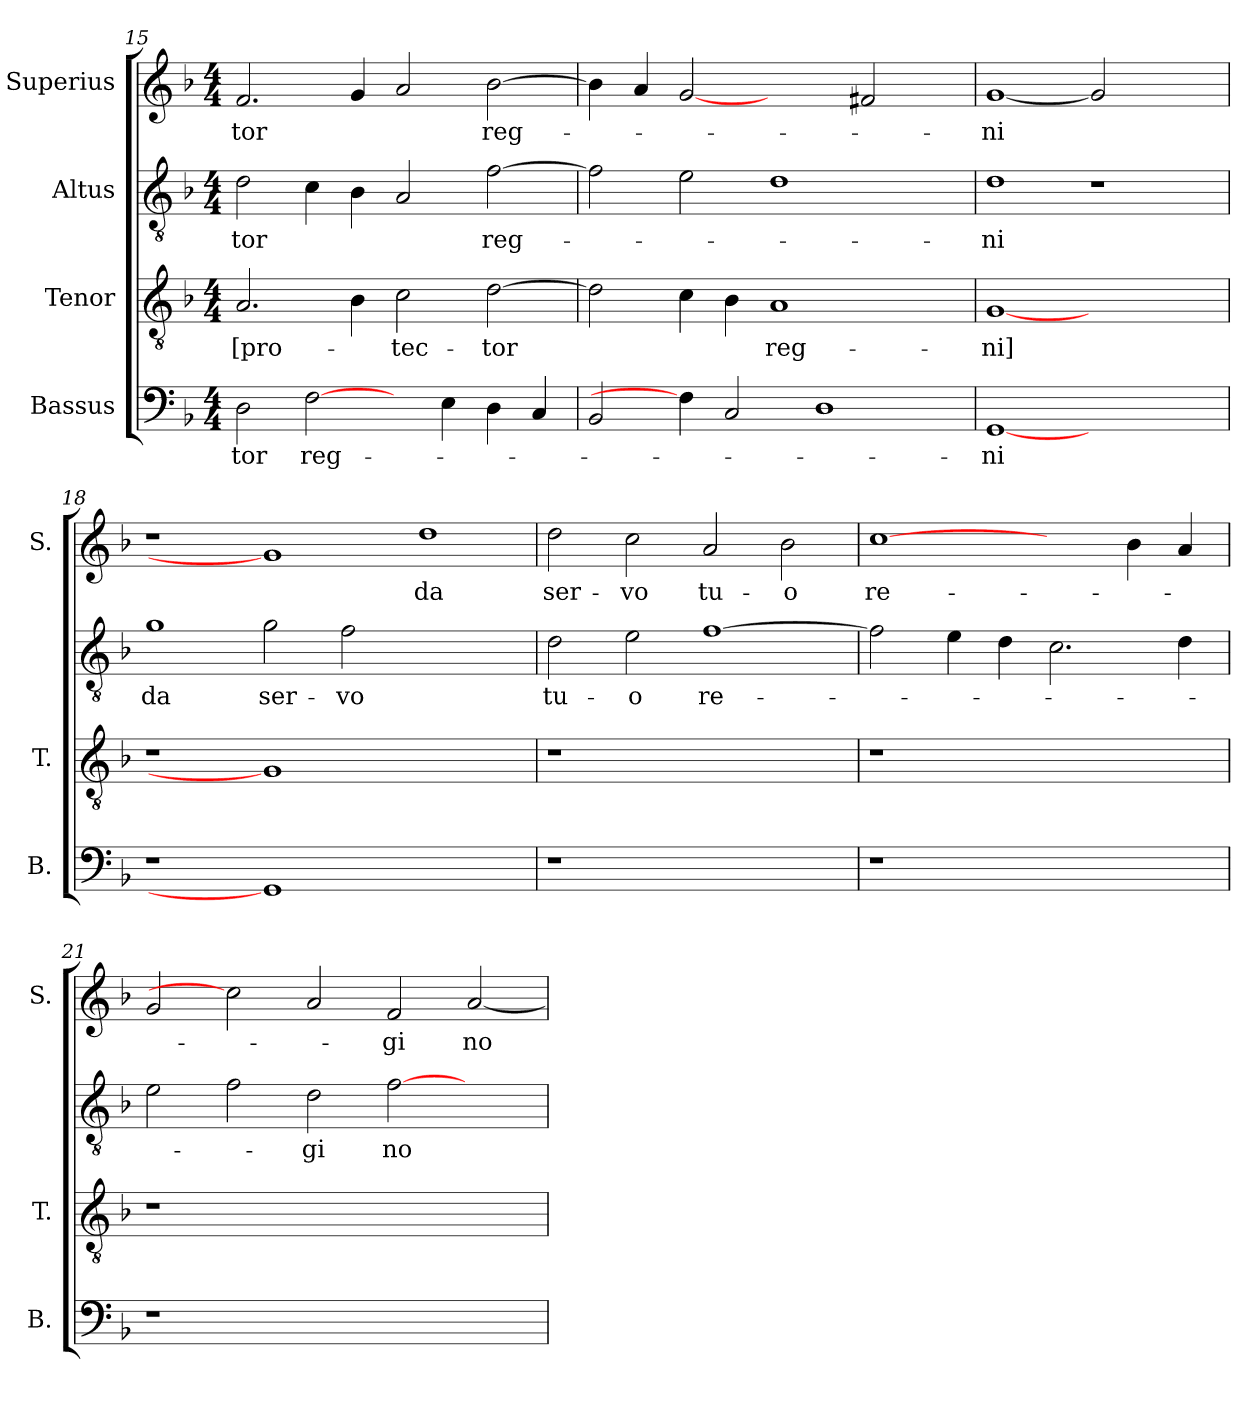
**kern	**text	**kern	**text	**kern	**text	**kern	**text
*part4	*part4	*part3	*part3	*part2	*part2	*part1	*part1
*staff4	*staff4	*staff3	*staff3	*staff2	*staff2	*staff1	*staff1
*I"Bassus	*	*I"Tenor	*	*I"Altus	*	*I"Superius	*
*I'B.	*	*I'T.	*	*	*	*I'S.	*
*clefF4	*	*clefGv2	*	*clefGv2	*	*clefG2	*
*	*	*ITrd7c12	*	*ITrd7c12	*	*	*
*k[b-]	*	*k[b-]	*	*k[b-]	*	*k[b-]	*
*F:	*	*F:	*	*F:	*	*F:	*
*M4/4	*	*M4/4	*	*M4/4	*	*M4/4	*
=15	=15	=15	=15	=15	=15	=15	=15
!	!LO:LY:b:color=#000000	!	!	!	!	!	!
!	!	!	!LO:LY:b:color=#000000	!	!	!	!
!	!	!	!	!	!LO:LY:b:color=#000000	!	!
!	!	!	!	!	!	!	!LO:LY:b:color=#000000
2Di\	-tor	2.AAi/	[pro-	2Di\	-tor	2.fi/	-tor
!	!LO:LY:b:color=#000000	!	!	!	!	!	!
[2Fi\	reg-	.	.	4Ci\	.	.	.
.	.	4BB-i\	.	4BB-i\	.	4gi/	.
!	!	!	!LO:LY:b:color=#000000	!	!	!	!
4ryy	.	2Ci\	-tec-	2AAi/	.	2ai/	.
4Ei\	.	.	.	.	.	.	.
!	!	!	!LO:LY:b:color=#000000	!	!	!	!
!	!	!	!	!	!LO:LY:b:color=#000000	!	!
!	!	!	!	!	!	!	!LO:LY:b:color=#000000
4Di\	.	[>2Di\	-tor	[>2Fi\	reg-	[>2b-i\	reg-
4Ci/	.	.	.	.	.	.	.
!!LO:PB:g=z
=16	=16	=16	=16	=16	=16	=16	=16
2BB-i/	.	2Di\]	.	2Fi\]	.	4b-i\]	.
.	.	.	.	.	.	4ai/	.
4Fi\]	.	4Ci\	.	2Ei\	.	[2gi	.
2Ci/	.	4BB-i\	.	.	.	.	.
!	!	!	!LO:LY:b:color=#000000	!	!	!	!
.	.	1AAi	reg-	1Di	.	2ryy	.
1Di	.	.	.	.	.	.	.
.	.	.	.	.	.	2f#Xi/	.
.	.	4ryy	.	4ryy	.	4ryy	.
=17	=17	=17	=17	=17	=17	=17	=17
!	!LO:LY:b:color=#000000	!	!	!	!	!	!
!	!	!	!LO:LY:b:color=#000000	!	!	!	!
!	!	!	!	!	!LO:LY:b:color=#000000	!	!
!	!	!	!	!	!	!	!LO:LY:b:color=#000000
[1GGi	-ni	[1GGi	-ni]	1Di	-ni	[1gi	-ni
1ryy	.	1ryy	.	1r	.	2gi]	.
.	.	.	.	.	.	2ryy	.
=18	=18	=18	=18	=18	=18	=18	=18
!LO:N:vis=1	!	!LO:N:vis=1	!	!	!	!	!
!	!	!	!	!	!LO:LY:b:color=#000000	!	!
1r	.	1r	.	1Gi	da	1r	.
!	!	!	!	!	!LO:LY:b:color=#000000	!	!
1GGi]	.	1GGi]	.	2Gi\	ser-	1gi]	.
!	!	!	!	!	!LO:LY:b:color=#000000	!	!
.	.	.	.	2Fi\	-vo	.	.
!	!	!	!	!	!	!	!LO:LY:b:color=#000000
1ryy	.	1ryy	.	1ryy	.	1ddi	da
=19	=19	=19	=19	=19	=19	=19	=19
!LO:N:vis=1	!	!LO:N:vis=1	!	!	!	!	!
!	!	!	!	!	!LO:LY:b:color=#000000	!	!
!	!	!	!	!	!	!	!LO:LY:b:color=#000000
1r	.	1r	.	2Di\	tu-	2ddi\	ser-
!	!	!	!	!	!LO:LY:b:color=#000000	!	!
!	!	!	!	!	!	!	!LO:LY:b:color=#000000
.	.	.	.	2Ei\	-o	2cci\	-vo
!	!	!	!	!	!LO:LY:b:color=#000000	!	!
!	!	!	!	!	!	!	!LO:LY:b:color=#000000
1ryy	.	1ryy	.	[>1Fi	re-	2ai/	tu-
!	!	!	!	!	!	!	!LO:LY:b:color=#000000
.	.	.	.	.	.	2b-i\	-o
=20	=20	=20	=20	=20	=20	=20	=20
!LO:N:vis=1	!	!LO:N:vis=1	!	!	!	!	!
!	!	!	!	!	!	!	!LO:LY:b:color=#000000
1r	.	1r	.	2Fi\]	.	[1cci	re-
.	.	.	.	4Ei\	.	.	.
.	.	.	.	4Di\	.	.	.
1ryy	.	1ryy	.	2.Ci\	.	2ryy	.
.	.	.	.	.	.	4b-i\	.
.	.	.	.	4Di\	.	4ai/	.
=21	=21	=21	=21	=21	=21	=21	=21
!LO:N:vis=1	!	!LO:N:vis=1	!	!	!	!	!
1r	.	1r	.	2Ei\	.	2gi/	.
.	.	.	.	2Fi\	.	2cci]	.
!	!	!	!	!	!LO:LY:b:color=#000000	!	!
1.ryy	.	1.ryy	.	2Di\	-gi	2ai/	.
!	!	!	!	!	!LO:LY:b:color=#000000	!	!
!	!	!	!	!	!	!	!LO:LY:b:color=#000000
.	.	.	.	[>2Fi\	no-	2fi/	-gi
!	!	!	!	!	!	!	!LO:LY:b:color=#000000
.	.	.	.	2ryy	.	[<2ai/	no-
=	=	=	=	=	=	=	=
*-	*-	*-	*-	*-	*-	*-	*-
